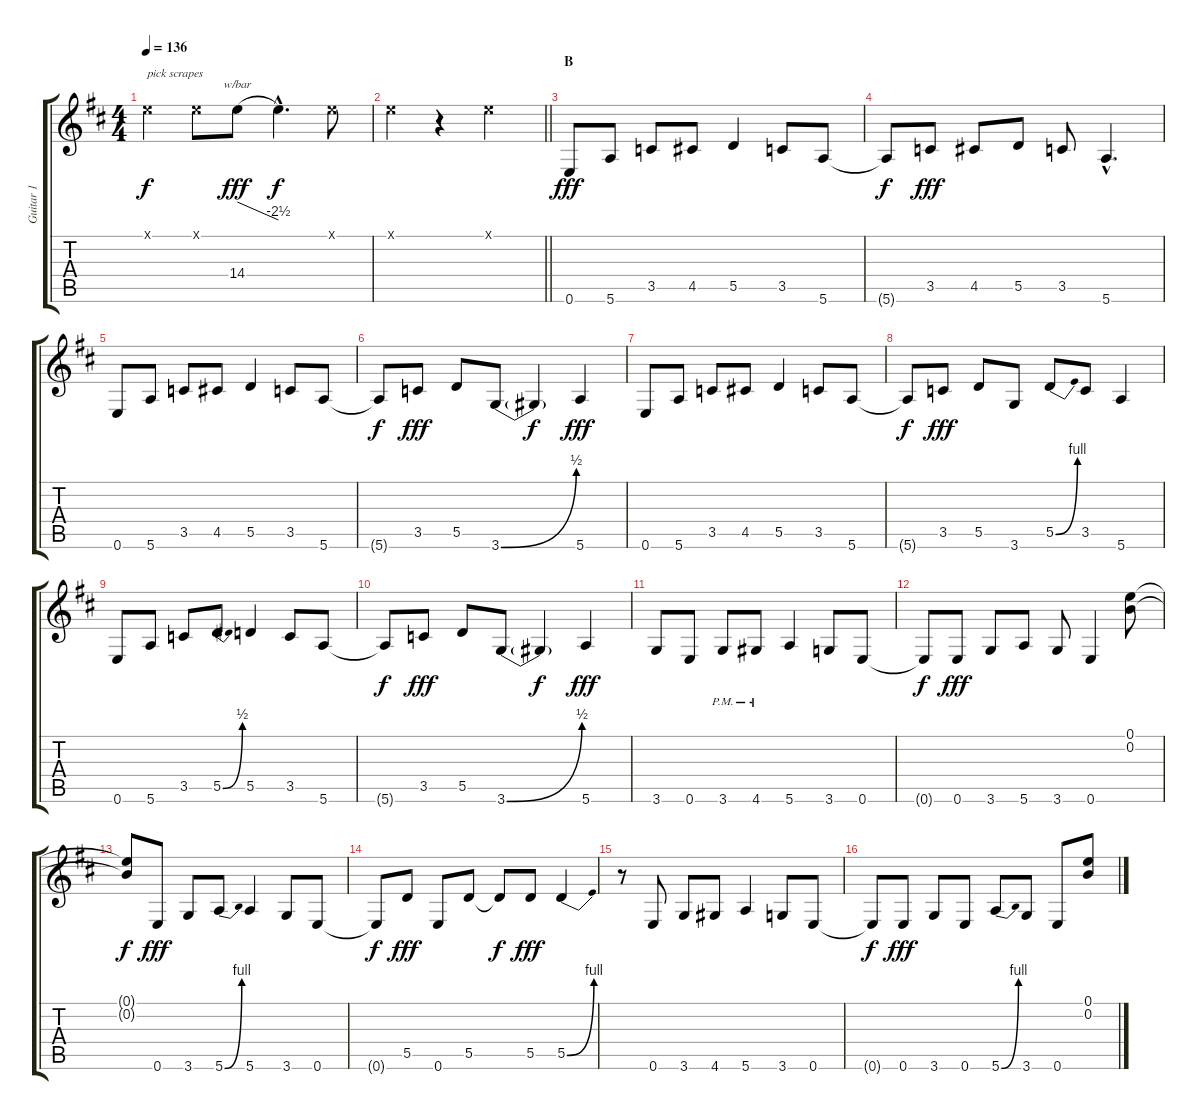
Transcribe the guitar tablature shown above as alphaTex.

\track ("Guitar 1" "Guitar 1") {instrument overdrivenguitar}
\staff {score tabs}
\tuning (E4 B3 G3 D3 A2 E2) {hide}
\ts (4 4)
\tempo 136
\clef g2
\ks d
0.1{x}.4{txt "pick scrapes" dy f instrument overdrivenguitar} 0.1{x}.8 14.4.8{tbe (dive default 0 0 60 -10) dy fff} 14.4{hac t}.4{d dy f} 0.1{x}.8 |
\barLineRight lightlight
0.1{x}.4 r.4 0.1{x}.2 |
\section ("" "B")
0.6.8{dy fff} 5.6.8 3.5.8 4.5.8 5.5.4 3.5.8 5.6.8 |
5.6{t}.8{dy f} 3.5.8{dy fff} 4.5.8 5.5.8 3.5.8 5.6{hac}.4{d} |
0.6.8 5.6.8 3.5.8 4.5.8 5.5.4 3.5.8 5.6.8 |
5.6{t}.8{dy f} 3.5.8{dy fff} 5.5.8 3.6{be (bend 0 0 60 2)}.8 3.6{t}.4{dy f} 5.6.4{dy fff} |
0.6.8 5.6.8 3.5.8 4.5.8 5.5.4 3.5.8 5.6.8 |
5.6{t}.8{dy f} 3.5.8{dy fff} 5.5.8 3.6.8 5.5{be (bend 0 0 60 4)}.8 3.5.8 5.6.4 |
0.6.8 5.6.8 3.5.8 5.5{be (bend 0 0 60 2)}.8 5.5.4 3.5.8 5.6.8 |
5.6{t}.8{dy f} 3.5.8{dy fff} 5.5.8 3.6{be (bend 0 0 60 2)}.8 3.6{t}.4{dy f} 5.6.4{dy fff} |
3.6.8 0.6.8 3.6{pm}.8 4.6{pm}.8 5.6.4 3.6.8 0.6.8 |
0.6{t}.8{dy f} 0.6.8{dy fff} 3.6.8 5.6.8 3.6.8 0.6.4 (0.1 0.2).8 |
(0.1{t} 0.2{t}).8{dy f} 0.6.8{dy fff} 3.6.8 5.6{be (bend 0 0 60 4)}.8 5.6.4 3.6.8 0.6.8 |
0.6{t}.8{dy f} 5.5.8{dy fff} 0.6.8 5.5.8 5.5{t}.8{dy f} 5.5.8{dy fff} 5.5{be (bend 0 0 60 4)}.4 |
r.8 0.6.8 3.6.8 4.6.8 5.6.4 3.6.8 0.6.8 |
0.6{t}.8{dy f} 0.6.8{dy fff} 3.6.8 0.6.8 5.6{be (bend 0 0 60 4)}.8 3.6.8 0.6.8 (0.1 0.2).8
